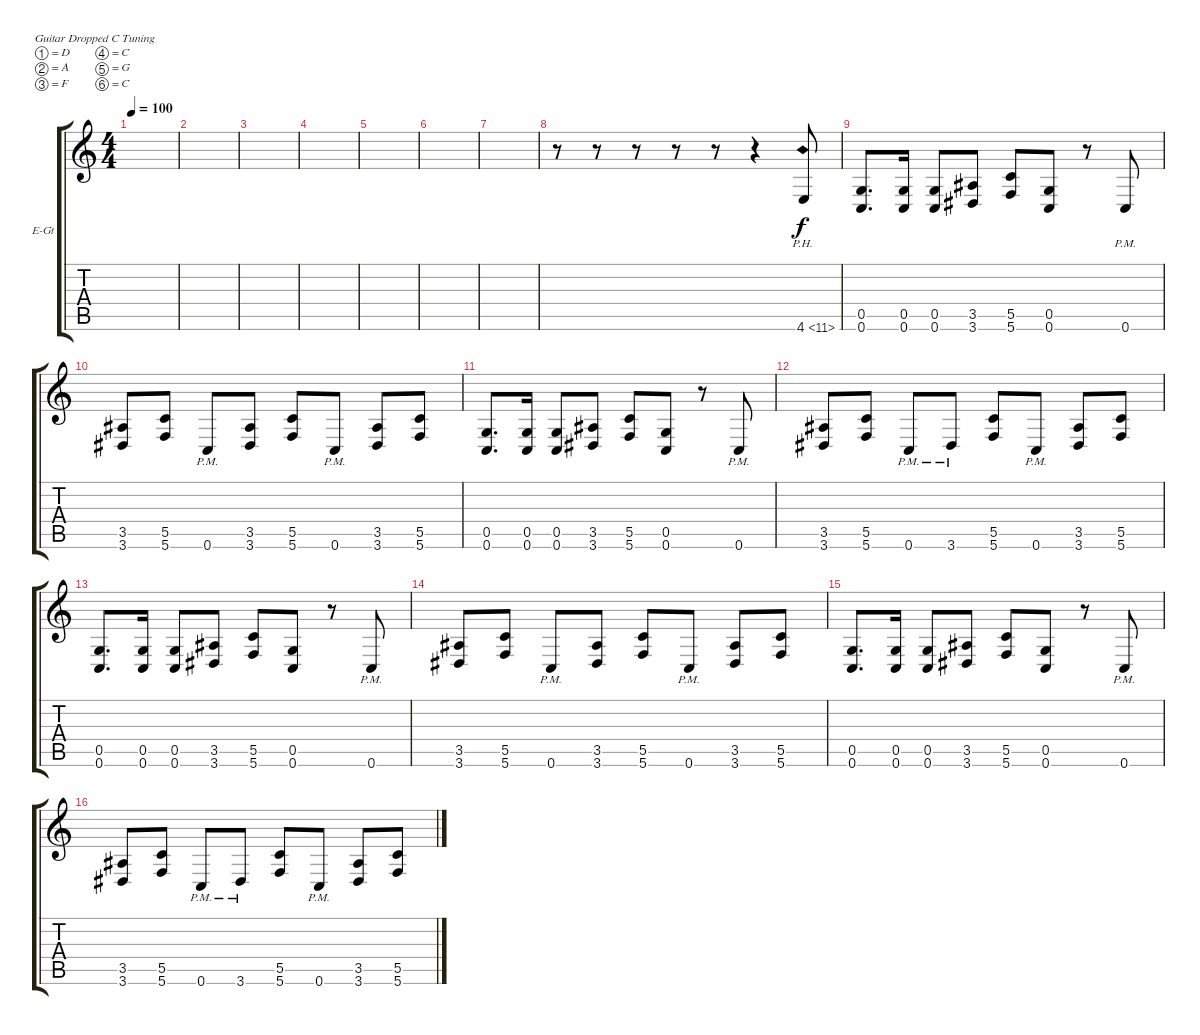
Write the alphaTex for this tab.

\bracketExtendMode groupsimilarinstruments
\firstSystemTrackNameOrientation horizontal
\otherSystemsTrackNameOrientation horizontal
\track ("Kirk Hammett (Lead Guitar)" "E-Gt") {instrument distortionguitar}
\staff {score tabs}
\tuning (D4 A3 F3 C3 G2 C2)
\ts (4 4)
\tempo 100
\clef g2
\scale
0.487395
\ks c
|
\scale
0.256303 |
\scale
0.256303 |
\scale
0.333333 |
\scale
0.333333 |
\scale
0.333333 |
\scale
0.333333 |
\scale
0.333333 r.8 r.8 r.8 r.8 r.8 r.4 4.6{ph 7}.8 |
\scale
0.333333 (0.5 0.6).8{d} (0.6 0.5).16 (0.6 0.5).8 (3.5 3.6).8 (5.6 5.5).8 (0.5 0.6).8 r.8 0.6{pm}.8 |
\scale
0.333333 (3.5 3.6).8 (5.6 5.5).8 0.6{pm}.8 (3.5 3.6).8 (5.6 5.5).8 0.6{pm}.8 (3.5 3.6).8 (5.6 5.5).8 |
\scale
0.333333 (0.5 0.6).8{d} (0.6 0.5).16 (0.6 0.5).8 (3.5 3.6).8 (5.6 5.5).8 (0.5 0.6).8 r.8 0.6{pm}.8 |
\scale
0.333333 (3.5 3.6).8 (5.6 5.5).8 0.6{pm}.8 3.6{pm}.8 (5.6 5.5).8 0.6{pm}.8 (3.5 3.6).8 (5.6 5.5).8 |
\scale
0.333333 (0.5 0.6).8{d} (0.6 0.5).16 (0.6 0.5).8 (3.5 3.6).8 (5.6 5.5).8 (0.5 0.6).8 r.8 0.6{pm}.8 |
\scale
0.333333 (3.5 3.6).8 (5.6 5.5).8 0.6{pm}.8 (3.5 3.6).8 (5.6 5.5).8 0.6{pm}.8 (3.5 3.6).8 (5.6 5.5).8 |
\scale
0.333333 (0.5 0.6).8{d} (0.6 0.5).16 (0.6 0.5).8 (3.5 3.6).8 (5.6 5.5).8 (0.5 0.6).8 r.8 0.6{pm}.8 |
\scale
0.208191 (3.5 3.6).8 (5.6 5.5).8 0.6{pm}.8 3.6{pm}.8 (5.6 5.5).8 0.6{pm}.8 (3.5 3.6).8 (5.6 5.5).8
